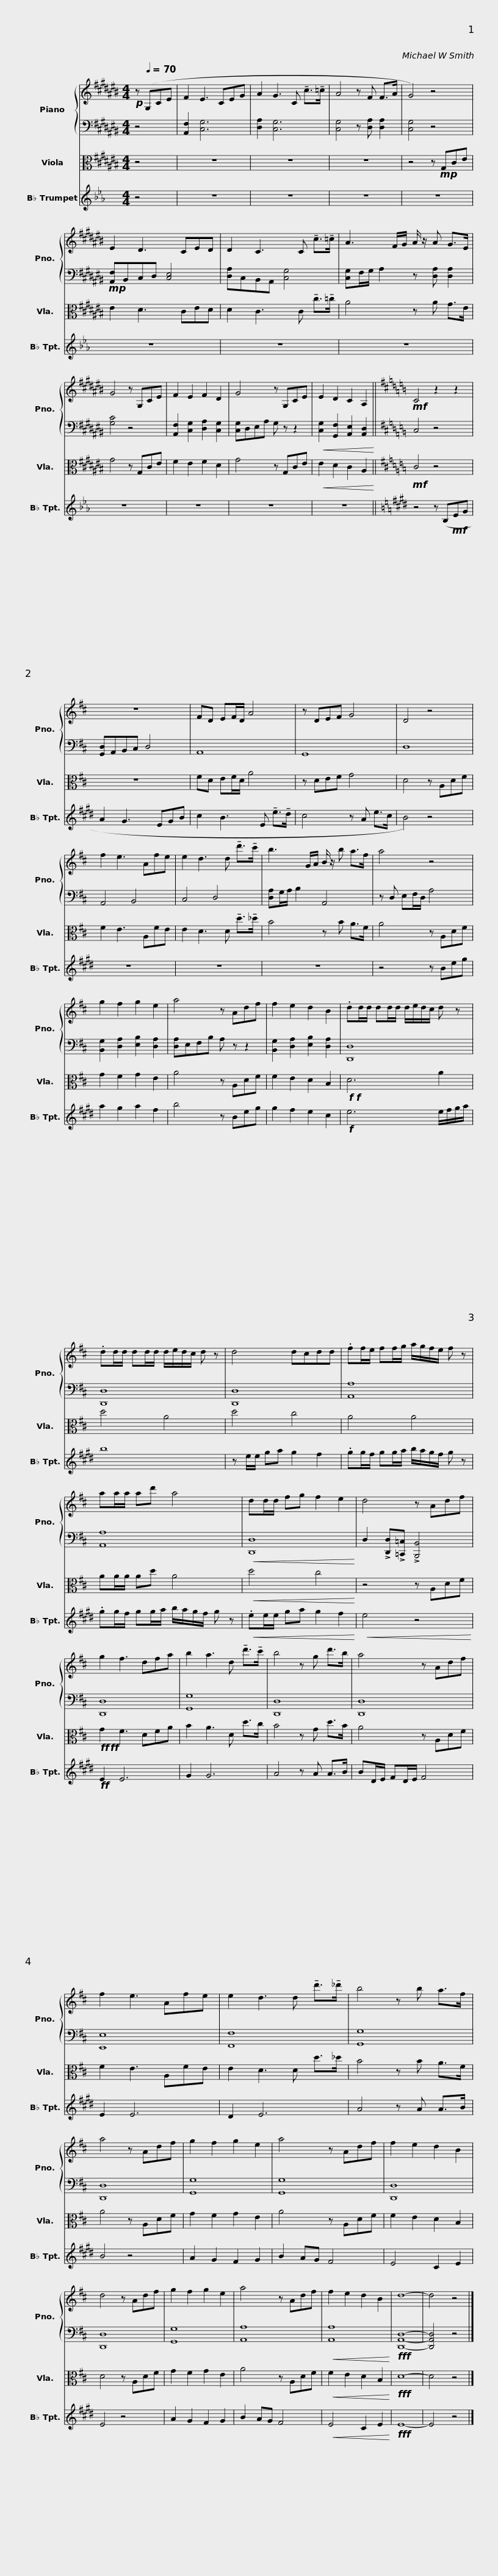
X:1
%%score { 1 | 2 } 3 4
L:1/8
M:4/4
I:linebreak $
K:C#
V:1 treble
V:2 bass
V:3 alto
V:4 treble transpose=-2
V:1
!p! z[Q:1/4=70] (G,CE | F2 E3 CEG | A2 G3 C !tenuto!c>!tenuto!=c | A4 z F F>A | G4) z4 |$ %5
 E2 D3 CED | D2 C3 C !tenuto!c>!tenuto!=c | A3 F/G/ A/ z/ A G>E | G4 z G,CE | F2 E2 F2 D2 |$ %10
 G4 z G,CE | E2 D2 C2 A,2 ||[K:D]!mf! C4 z2 z2 | z8 | FD EF/D/ A4 |$ %15
 z DEF G4 | D4 z4 | f2 e3 Afe | e2 d3 d !tenuto!d'>!tenuto!c' | b3 G/A/ B/ z/ b a>f |$ %20
 a4 z4 | g2 f2 g2 e2 | a4 z Adf | f2 e2 d2 B2 | .dd/d/ dd/d/ d/e/d/c/ d z |$ %25
 .dd/d/ dd/d/ d/e/d/c/ d z | d4 dcdd | .ff/e/ ff/g/ a/g/f/e/ f z |$ aa/a/ ad' a4 | dd/d/ fg f2 e2 | %30
 d4 z Adf | g2 f3 dfa |$ b2 a3 d !tenuto!d'>!tenuto!c' | b4 z g d'>b | a4 z Adf | %35
 f2 e3 Afe | e2 d3 d !tenuto!d'>!tenuto!_d' |$ b4 z b a>f | a4 z Adf | g2 f2 g2 e2 | %40
 a4 z Adf | f2 e2 d2 B2 | d4 z Adf | g2 f2 g2 e2 |$ a4 z Adf | %45
 f2 e2 d2 B2 | d8- | d4 z4 |] %48
V:2
 z4 | [A,,F,]2 [C,G,]6 | [D,A,]2 [C,G,]6 | [C,G,]4 z [D,A,] [D,A,]2 | [C,G,]4 z4 |$ %5
!mp! [A,,F,]B,,C,D, [C,E,]4 | [D,A,]C,B,,A,, [C,G,]4 | [C,G,]F,/G,/ A,2 z [D,A,] [D,A,]2 | [G,C]4 z4 | [A,,F,]2 [C,G,]2 [D,A,]2 [C,G,]2 |$ %10
 [C,G,]D,E,A, G, z z2 |!<(! [C,G,]2 [G,,F,]2 [A,,E,]2 [A,,D,]2!<)! ||[K:D] C,4 z4 | [G,,D,]A,,B,,C, D,4 | A,,8 |$ %15
 G,,8 | D,8 | A,,4 B,,4 | C,4 D,4 | [D,A,]G,/A,/ B,2 A,,4 |$ %20
 z D, E,F,/D,/ A,4 | [B,,G,]2 [D,A,]2 [E,B,]2 [D,A,]2 | [D,A,]E,F,B, A, z z2 | [B,,G,]2 [D,A,]2 [E,B,]2 [D,A,]2 | [D,,D,]8 |$ %25
 [D,,D,]8 | [D,,D,]8 | [A,,A,]8 |$ [A,,A,]8 |!<(! [D,,D,]8!<)! | %30
 D,2 !>![D,,D,]!>![=C,,=C,] !>![B,,,B,,]4 | [D,,D,]8 |$ [G,,G,]8 | [D,,D,]8 | [D,,D,]8 | %35
 [E,,E,]8 | [F,,F,]8 |$ [G,,G,]8 | [D,,D,]8 | [G,,G,]8 | %40
 [G,,G,]8 | [D,,D,]8 | [D,,D,]8 | [G,,G,]8 |$ [A,,A,]8 | %45
!<(! [A,,A,]8!<)! |!fff! [D,,A,,D,]8- | [D,,A,,D,]4 z4 |] %48
V:3
 z4 | z8 | z8 | z8 | z4 z!mp! G,CE |$ %5
 E2 D3 CED | D2 C3 C !tenuto!c>!tenuto!=c | A4 z A G>E | G4 z G,CE | F2 E2 F2 D2 |$ %10
 G4 z G,CE |!<(! E2 D2 C2 A,2!<)! ||[K:D]!mf! C4 z4 | z8 | FD EF/D/ A4 |$ %15
 z DEF G4 | D4 z A,DF | F2 E3 A,FE | E2 D3 D !tenuto!d>!tenuto!_d | B4 z B A>F |$ %20
 A4 z A,DF | G2 F2 G2 E2 | A4 z A,DF | F2 E2 D2 B,2 |!f!!f! D6 A2 |$ %25
 d4 A4 | d4 c4 | A4 A4 |$ AA/A/ Ad A4 |!<(! d4 c4!<)! | %30
 z4 z A,DF |!ff!!ff! G2 F3 DFA |$ B2 A3 D d>c | B4 z G d>B | A4 z A,DF | %35
 F2 E3 A,FE | E2 D3 D d>_d |$ B4 z B A>F | A4 z A,DF | G2 F2 G2 E2 | %40
 A4 z A,DF | F2 E2 D2 B,2 | D4 z A,DF | G2 F2 G2 E2 |$ A4 z A,DF | %45
!<(! F2 E2 D2 B,2!<)! |!fff! D8- | D4 z4 |] %48
V:4
[K:Eb] z4 | z8 | z8 | z8 | z8 |$ %5
 z8 | z8 | z8 | z8 | z8 |$ %10
 z8 | z8 ||[K:E] z4 z (B,!mf!EG | A2 G3 EGB | c2 B3 E !tenuto!e>!tenuto!d |$ %15
 c4 z A e>c | B4) z4 | z8 | z8 | z8 |$ %20
 z4 z Beg | a2 g2 a2 f2 | b4 z Beg | g2 f2 e2 c2 |!f! e6 e/f/g/a/ |$ %25
 b8 | z e/e/ ga g2 f2 | .gg/f/ gg/a/ b/a/g/f/ g z |$ .gg/f/ gg/a/ b/a/g/f/ g z |!<(! .ee/e/ ga g2 f2!<)! | %30
!<(! e4 z4!<)! |!ff! E2 E6 |$ G2 G6 | A4 z A A>B | BD/E/ FD/E/ F4 | %35
 E2 E6 | D2 E6 |$ A4 z A A>B | B4 z4 | A2 G2 F2 G2 | %40
 B2 AG F4 | E4 C2 E2 | E4 z4 | A2 G2 F2 G2 |$ B2 AG F4 | %45
!<(! E4 C2 E2!<)! |!fff! E8- | E4 z4 |] %48
